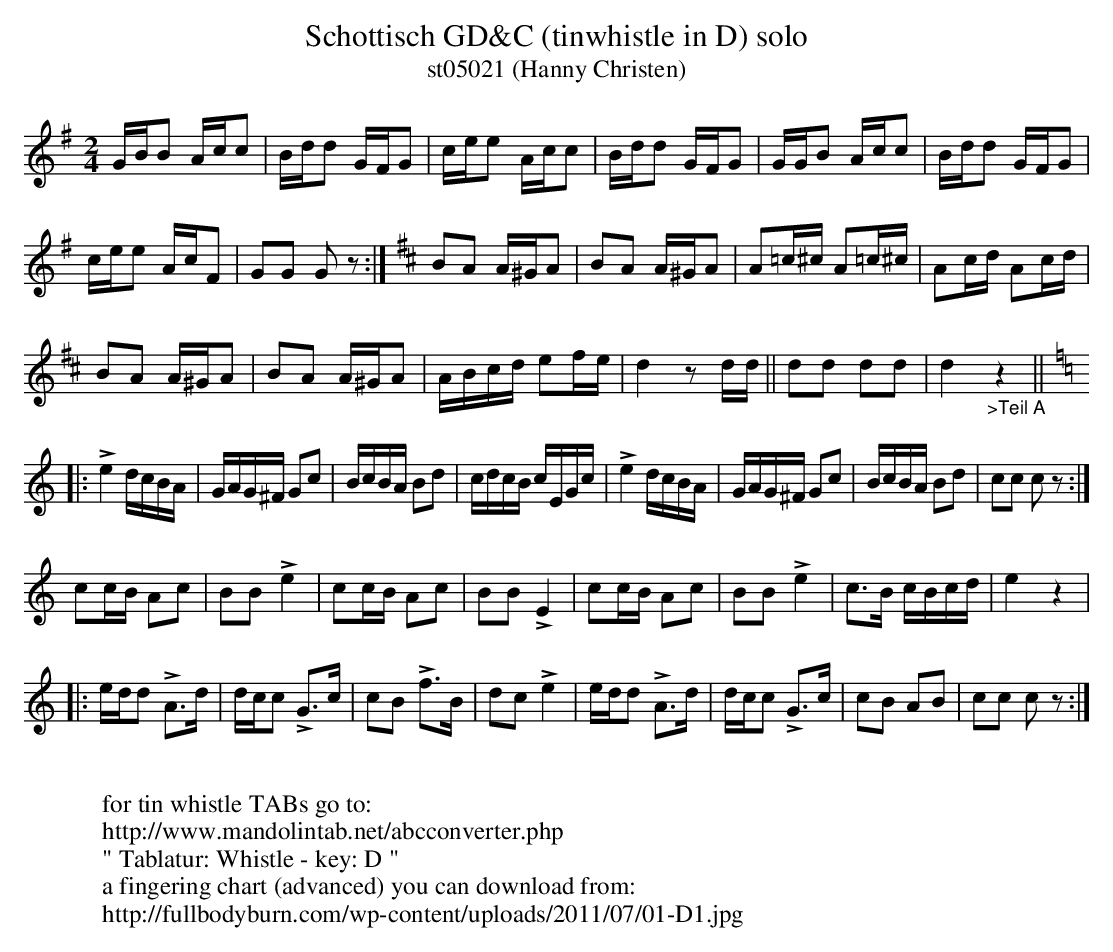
X:1
T:Schottisch GD&C (tinwhistle in D) solo
T:st05021 (Hanny Christen)
M:2/4
L:1/16
K:G transpose=12
GBB2 Acc2 | Bdd2 GFG2 | cee2 Acc2 | Bdd2 GFG2 | GGB2 Acc2 | Bdd2 GFG2 |
cee2 AcF2 | G2G2 G2z2 :| [K:D] B2A2 A^GA2 | B2A2 A^GA2 | A2=c^c A2=c^c | A2cd A2cd |
B2A2 A^GA2 | B2A2 A^GA2 | ABcd e2fe | d4 z2dd || d2d2 d2d2 | d4"_>Teil A"z4 || [K:C]
|: !>!e4 dcBA | GAG^F G2c2 | BcBA B2d2 | cdcB cEGc | !>!e4 dcBA | GAG^F G2c2 | BcBA B2d2 | c2c2 c2z2 :|
c2cB A2c2 | B2B2 !>!e4 | c2cB A2c2 | B2B2 !>!E4 | c2cB A2c2 | B2B2 !>!e4 | c3B cBcd | e4z4 |
|: edd2 !>!A3d | dcc2 !>!G3c | c2B2 !>!f3B | d2c2 !>!e4 | edd2 !>!A3d | dcc2 !>!G3c | c2B2 A2B2 | c2c2 c2z2 :|
W:
W:for tin whistle TABs go to:
W:http://www.mandolintab.net/abcconverter.php
W:" Tablatur: Whistle - key: D "
W:a fingering chart (advanced) you can download from:
W:http://fullbodyburn.com/wp-content/uploads/2011/07/01-D1.jpg
